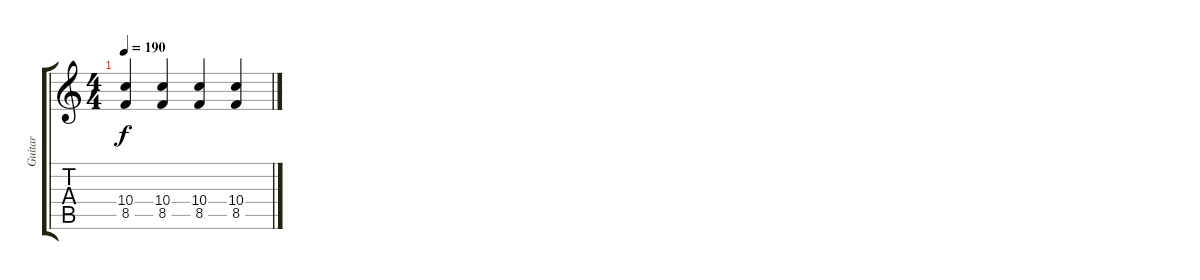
\track ("Guitar" "Guitar") {instrument distortionguitar}
\staff {score tabs}
\tuning (E4 B3 G3 D3 A2 E2) {hide}
\ts (4 4)
\tempo 190
\clef g2
\ks c
(10.4 8.5).4{dy f} (10.4 8.5).4 (10.4 8.5).4 (10.4 8.5).4
